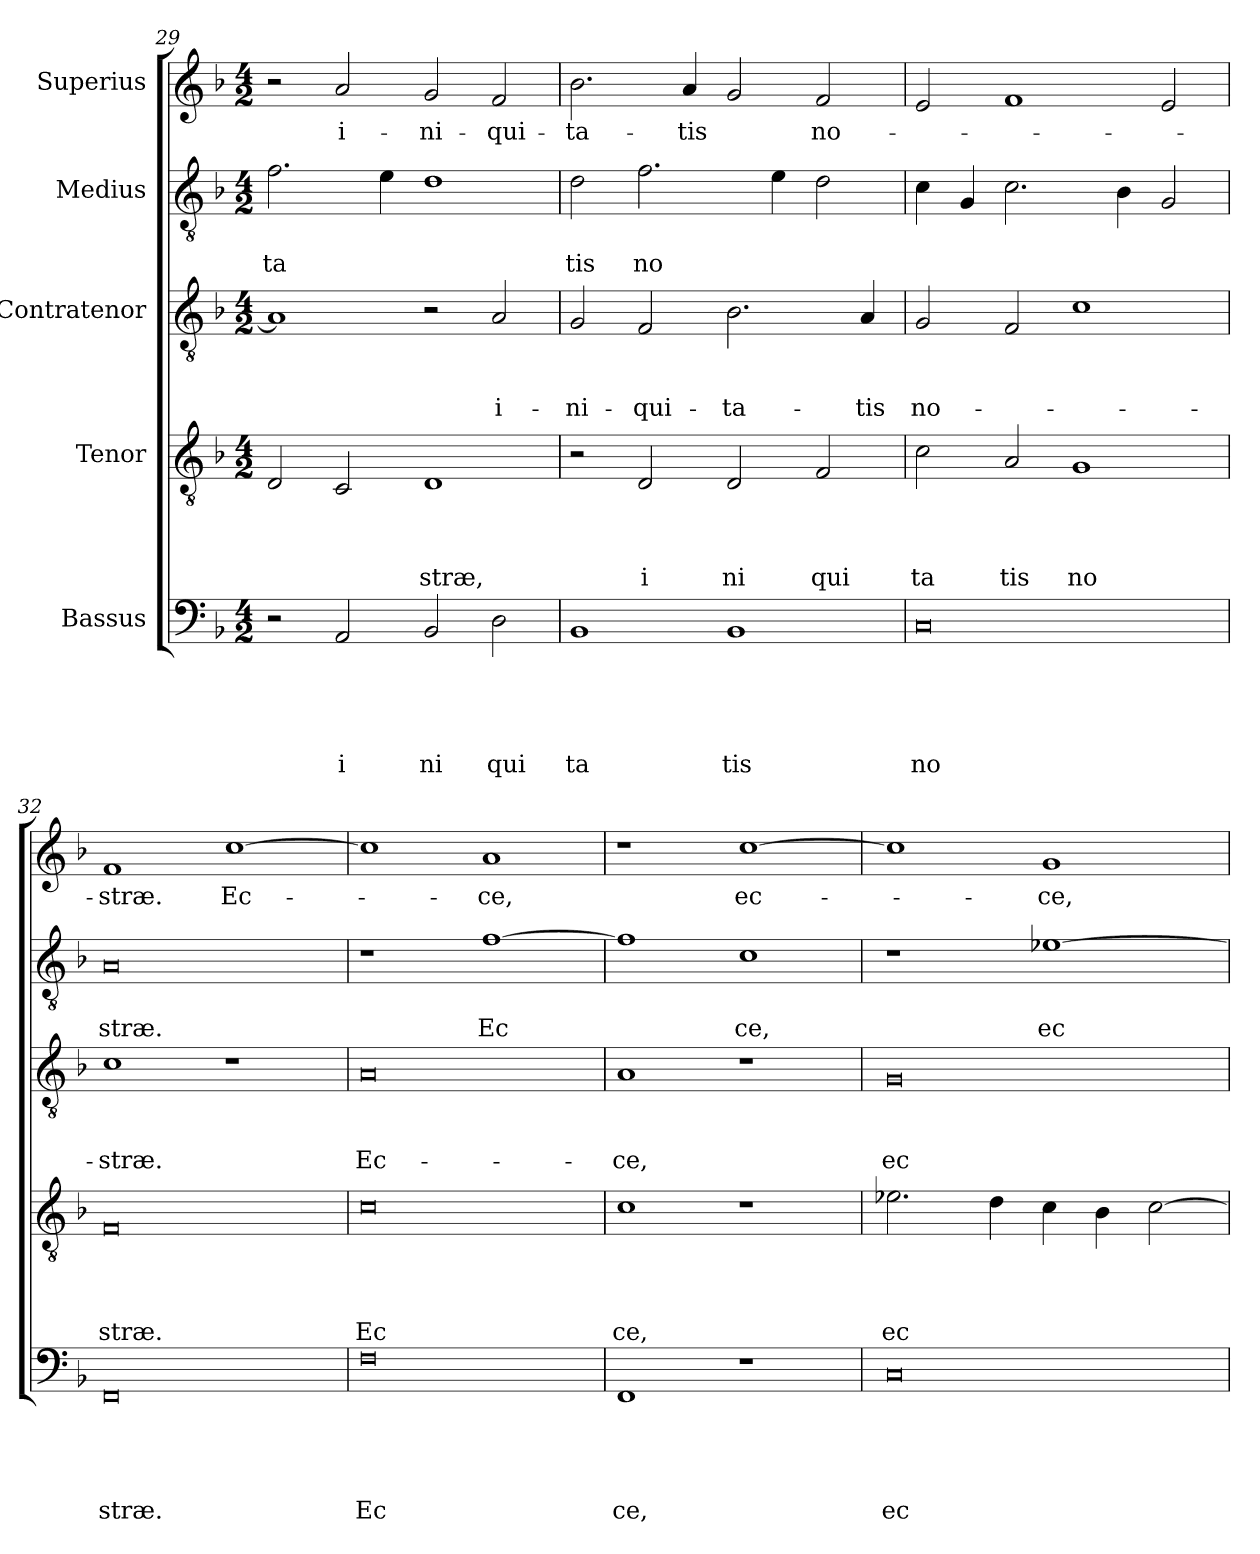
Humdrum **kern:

**kern	**text	**text	**text	**text	**text	**kern	**text	**text	**text	**text	**kern	**text	**text	**text	**kern	**text	**text	**kern	**text
*part5	*part5	*part5	*part5	*part5	*part5	*part4	*part4	*part4	*part4	*part4	*part3	*part3	*part3	*part3	*part2	*part2	*part2	*part1	*part1
*staff5	*staff5	*staff5	*staff5	*staff5	*staff5	*staff4	*staff4	*staff4	*staff4	*staff4	*staff3	*staff3	*staff3	*staff3	*staff2	*staff2	*staff2	*staff1	*staff1
*I"Bassus	*	*	*	*	*	*I"Tenor	*	*	*	*	*I"Contratenor	*	*	*	*I"Medius	*	*	*I"Superius	*
!!LO:LB:g=z
*clefF4	*	*	*	*	*	*clefGv2	*	*	*	*	*clefGv2	*	*	*	*clefGv2	*	*	*clefG2	*
*ITrd-3c-5	*	*	*	*	*	*	*	*	*	*	*ITrd-3c-5	*	*	*	*ITrd-3c-5	*	*	*ITrd-3c-5	*
*k[b-e-]	*	*	*	*	*	*k[b-]	*	*	*	*	*k[b-e-]	*	*	*	*k[b-e-]	*	*	*k[b-e-]	*
*B-:	*	*	*	*	*	*F:	*	*	*	*	*B-:	*	*	*	*B-:	*	*	*B-:	*
*M4/2	*	*	*	*	*	*M4/2	*	*	*	*	*M4/2	*	*	*	*M4/2	*	*	*M4/2	*
=29	=29	=29	=29	=29	=29	=29	=29	=29	=29	=29	=29	=29	=29	=29	=29	=29	=29	=29	=29
!	!	!	!	!	!	!	!	!	!	!	!	!	!	!	!	!	!LO:LY:b	!	!
2r	.	.	.	.	.	2D/	.	.	.	.	1d]	.	.	.	2.b-\	.	-ta	2r	.
!	!	!	!	!	!LO:LY:b	!	!	!	!	!	!	!	!	!	!	!	!	!	!LO:LY:b
2D/	.	.	.	.	i	2C/	.	.	.	.	.	.	.	.	.	.	.	2dd/	i-
.	.	.	.	.	.	.	.	.	.	.	.	.	.	.	4a\	.	.	.	.
!	!	!	!	!	!LO:LY:b	!	!	!	!	!LO:LY:b	!	!	!	!	!	!	!	!	!LO:LY:b
2E-/	.	.	.	.	ni	1D	.	.	.	stræ,	2r	.	.	.	1g	.	.	2cc/	-ni-
!	!	!	!	!	!LO:LY:b	!	!	!	!	!	!	!	!	!LO:LY:b	!	!	!	!	!LO:LY:b
2G\	.	.	.	.	qui	.	.	.	.	.	2d/	.	.	i-	.	.	.	2b-/	-qui-
=30	=30	=30	=30	=30	=30	=30	=30	=30	=30	=30	=30	=30	=30	=30	=30	=30	=30	=30	=30
!	!	!	!	!	!LO:LY:b	!	!	!	!	!	!	!	!	!LO:LY:b	!	!	!LO:LY:b	!	!LO:LY:b
1E-	.	.	.	.	ta	2r	.	.	.	.	2c/	.	.	-ni-	2g\	.	tis	2.ee-\	-ta-
!	!	!	!	!	!	!	!	!	!	!LO:LY:b	!	!	!	!LO:LY:b	!	!	!LO:LY:b	!	!
.	.	.	.	.	.	2D/	.	.	.	i	2B-/	.	.	-qui-	2.b-\	.	no	.	.
!	!	!	!	!	!	!	!	!	!	!	!	!	!	!	!	!	!	!	!LO:LY:b
.	.	.	.	.	.	.	.	.	.	.	.	.	.	.	.	.	.	4dd/	-tis
!	!	!	!	!	!LO:LY:b	!	!	!	!	!LO:LY:b	!	!	!	!LO:LY:b	!	!	!	!	!
1E-	.	.	.	.	tis	2D/	.	.	.	ni	2.e-\	.	.	-ta-	.	.	.	2cc/	.
.	.	.	.	.	.	.	.	.	.	.	.	.	.	.	4a\	.	.	.	.
!	!	!	!	!	!	!	!	!	!	!LO:LY:b	!	!	!	!	!	!	!	!	!LO:LY:b
.	.	.	.	.	.	2F/	.	.	.	qui	.	.	.	.	2g\	.	.	2b-/	no-
!	!	!	!	!	!	!	!	!	!	!	!	!	!	!LO:LY:b	!	!	!	!	!
.	.	.	.	.	.	.	.	.	.	.	4d/	.	.	-tis	.	.	.	.	.
=31	=31	=31	=31	=31	=31	=31	=31	=31	=31	=31	=31	=31	=31	=31	=31	=31	=31	=31	=31
!	!	!	!	!	!LO:LY:b	!	!	!	!	!LO:LY:b	!	!	!	!LO:LY:b	!	!	!	!	!
0F	.	.	.	.	no	2c\	.	.	.	ta	2c/	.	.	no-	4f\	.	.	2a/	.
.	.	.	.	.	.	.	.	.	.	.	.	.	.	.	4c/	.	.	.	.
!	!	!	!	!	!	!	!	!	!	!LO:LY:b	!	!	!	!	!	!	!	!	!
.	.	.	.	.	.	2A/	.	.	.	tis	2B-/	.	.	.	2.f\	.	.	1b-	.
!	!	!	!	!	!	!	!	!	!	!LO:LY:b	!	!	!	!	!	!	!	!	!
.	.	.	.	.	.	1G	.	.	.	no	1f	.	.	.	.	.	.	.	.
.	.	.	.	.	.	.	.	.	.	.	.	.	.	.	4e-\	.	.	.	.
.	.	.	.	.	.	.	.	.	.	.	.	.	.	.	2c/	.	.	2a/	.
=32	=32	=32	=32	=32	=32	=32	=32	=32	=32	=32	=32	=32	=32	=32	=32	=32	=32	=32	=32
!	!	!	!	!	!LO:LY:b	!	!	!	!	!LO:LY:b	!	!	!	!LO:LY:b	!	!	!LO:LY:b	!	!LO:LY:b
0BB-	.	.	.	.	stræ.	0F	.	.	.	stræ.	1f	.	.	-stræ.	0d	.	stræ.	1b-	-stræ.
!	!	!	!	!	!	!	!	!	!	!	!	!	!	!	!	!	!	!	!LO:LY:b
.	.	.	.	.	.	.	.	.	.	.	1r	.	.	.	.	.	.	[>1ff	Ec-
=33	=33	=33	=33	=33	=33	=33	=33	=33	=33	=33	=33	=33	=33	=33	=33	=33	=33	=33	=33
!	!	!	!	!	!LO:LY:b	!	!	!	!	!LO:LY:b	!	!	!	!LO:LY:b	!	!	!	!	!
0B-	.	.	.	.	Ec	0c	.	.	.	Ec	0d	.	.	Ec-	1r	.	.	1ff]	.
!	!	!	!	!	!	!	!	!	!	!	!	!	!	!	!	!	!LO:LY:b	!	!LO:LY:b
.	.	.	.	.	.	.	.	.	.	.	.	.	.	.	[>1b-	.	Ec	1dd	-ce,
=34	=34	=34	=34	=34	=34	=34	=34	=34	=34	=34	=34	=34	=34	=34	=34	=34	=34	=34	=34
!	!	!	!	!	!LO:LY:b	!	!	!	!	!LO:LY:b	!	!	!	!LO:LY:b	!	!	!	!	!
1BB-	.	.	.	.	ce,	1c	.	.	.	ce,	1d	.	.	-ce,	1b-]	.	.	1r	.
!	!	!	!	!	!	!	!	!	!	!	!	!	!	!	!	!	!LO:LY:b	!	!LO:LY:b
1r	.	.	.	.	.	1r	.	.	.	.	1r	.	.	.	1f	.	ce,	[>1ff	ec-
=35	=35	=35	=35	=35	=35	=35	=35	=35	=35	=35	=35	=35	=35	=35	=35	=35	=35	=35	=35
!	!	!	!	!	!LO:LY:b	!	!	!	!	!LO:LY:b	!	!	!	!LO:LY:b	!	!	!	!	!
0F	.	.	.	.	ec	2.e-X\	.	.	.	ec	0c	.	.	ec-	1r	.	.	1ff]	.
.	.	.	.	.	.	4d\	.	.	.	.	.	.	.	.	.	.	.	.	.
!	!	!	!	!	!	!	!	!	!	!	!	!	!	!	!	!	!LO:LY:b	!	!LO:LY:b
.	.	.	.	.	.	4c\	.	.	.	.	.	.	.	.	[>1a-X	.	ec	1cc	-ce,
.	.	.	.	.	.	4B-\	.	.	.	.	.	.	.	.	.	.	.	.	.
.	.	.	.	.	.	[>2c\	.	.	.	.	.	.	.	.	.	.	.	.	.
=	=	=	=	=	=	=	=	=	=	=	=	=	=	=	=	=	=	=	=
*-	*-	*-	*-	*-	*-	*-	*-	*-	*-	*-	*-	*-	*-	*-	*-	*-	*-	*-	*-
